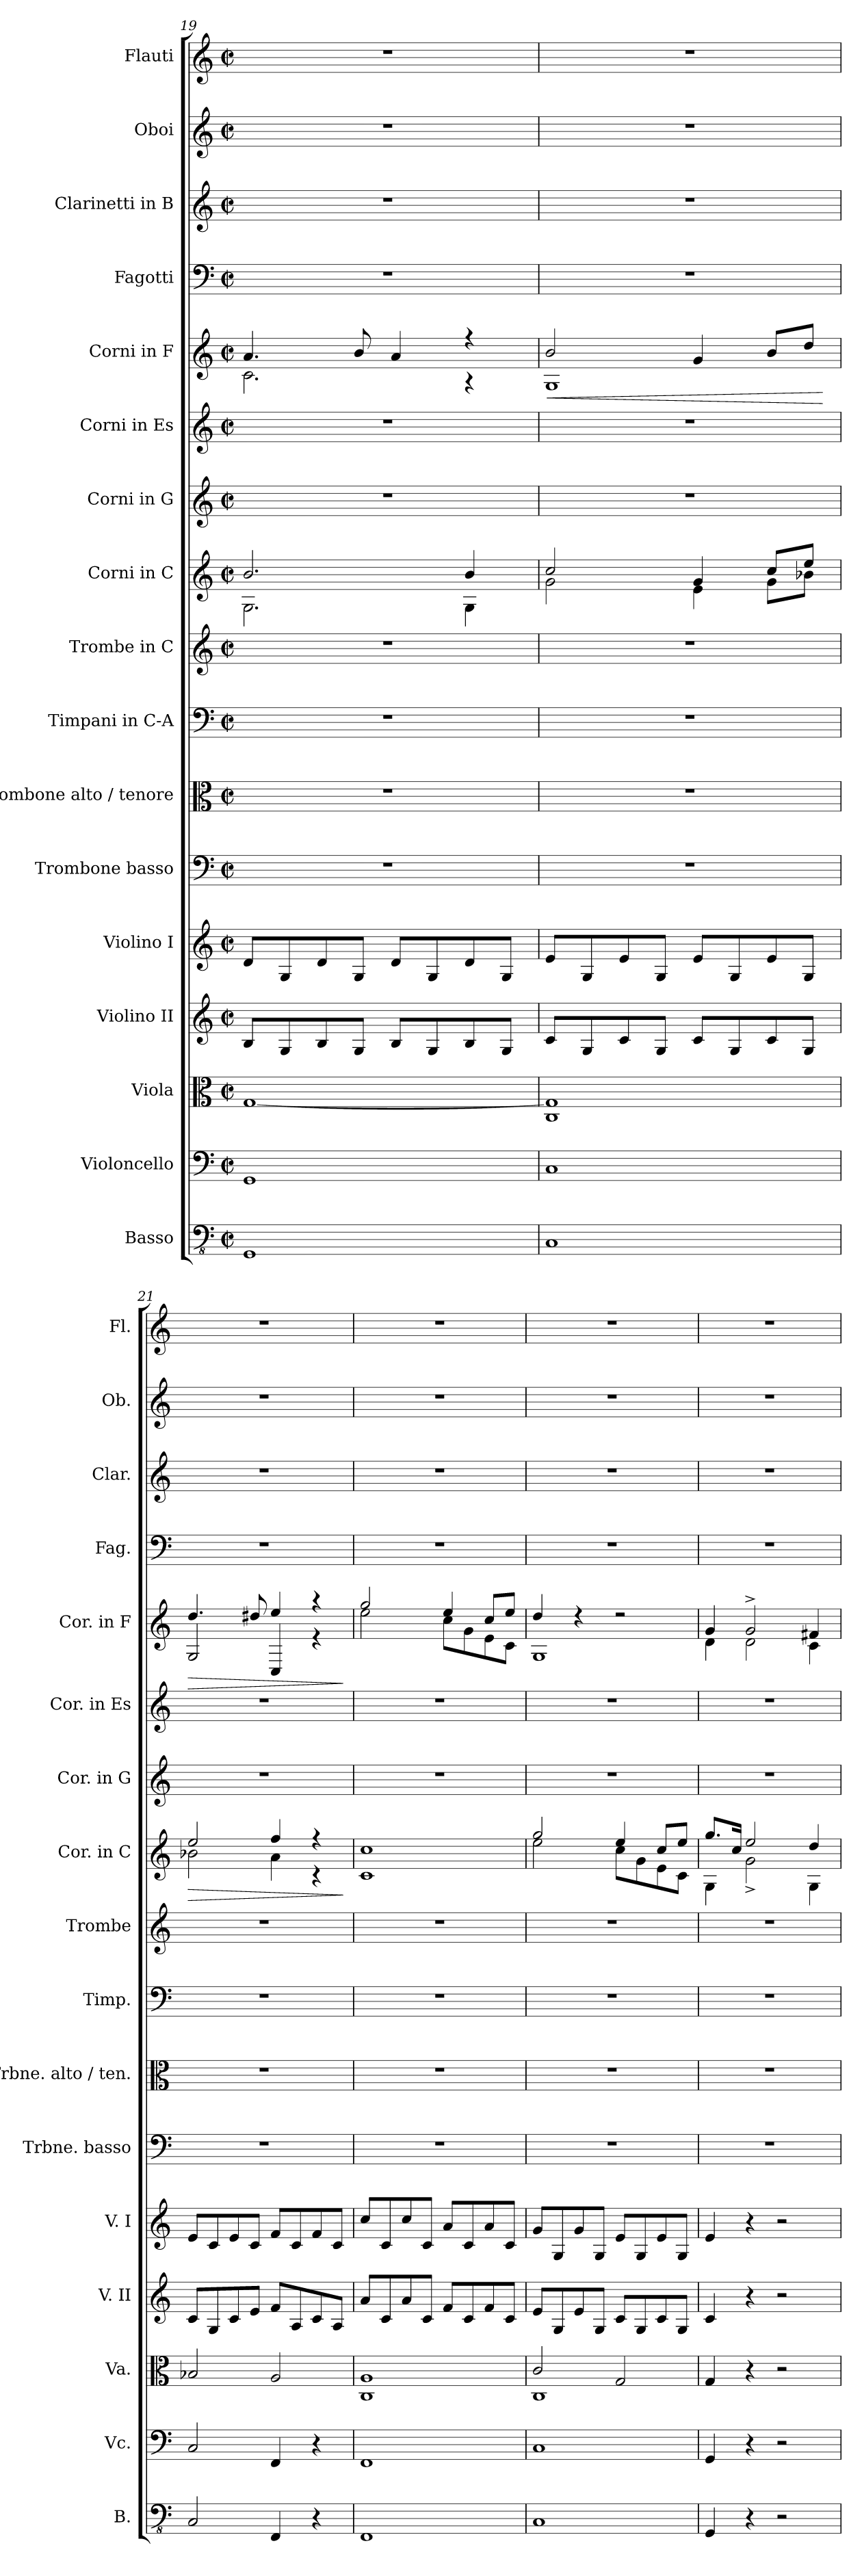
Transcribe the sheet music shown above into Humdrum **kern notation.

**kern	**kern	**kern	**kern	**kern	**kern	**kern	**kern	**kern	**kern	**dynam	**kern	**kern	**kern	**dynam	**kern	**kern	**kern	**kern
*part17	*part16	*part15	*part14	*part13	*part12	*part11	*part10	*part9	*part8	*part8	*part7	*part6	*part5	*part5	*part4	*part3	*part2	*part1
*staff17	*staff16	*staff15	*staff14	*staff13	*staff12	*staff11	*staff10	*staff9	*staff8	*staff8	*staff7	*staff6	*staff5	*staff5	*staff4	*staff3	*staff2	*staff1
*I"Basso	*I"Violoncello	*I"Viola	*I"Violino II	*I"Violino I	*I"Trombone basso	*I"Trombone alto / tenore	*I"Timpani in C-A	*I"Trombe in C	*I"Corni in C	*	*I"Corni in G	*I"Corni in Es	*I"Corni in F	*	*I"Fagotti	*I"Clarinetti in B	*I"Oboi	*I"Flauti
*I'B.	*I'Vc.	*I'Va.	*I'V. II	*I'V. I	*I'Trbne. basso	*I'Trbne. alto / ten.	*I'Timp.	*I'Trombe	*I'Cor. in C	*	*I'Cor. in G	*I'Cor. in Es	*I'Cor. in F	*	*I'Fag.	*I'Clar.	*I'Ob.	*I'Fl.
*clefFv4	*clefF4	*clefC3	*clefG2	*clefG2	*clefF4	*clefC3	*clefF4	*clefG2	*clefG2	*	*clefG2	*clefG2	*clefG2	*	*clefF4	*clefG2	*clefG2	*clefG2
*	*	*	*	*	*	*	*	*	*ITrd7c12	*	*ITrd3c5	*ITrd5c9	*ITrd4c7	*	*	*ITrd1c2	*	*
*k[]	*k[]	*k[]	*k[]	*k[]	*k[]	*k[]	*k[]	*k[]	*k[]	*	*k[f#]	*k[b-e-a-]	*k[b-]	*	*k[]	*k[b-e-]	*k[]	*k[]
*M2/2	*M2/2	*M2/2	*M2/2	*M2/2	*M2/2	*M2/2	*M2/2	*M2/2	*M2/2	*	*M2/2	*M2/2	*M2/2	*	*M2/2	*M2/2	*M2/2	*M2/2
*met(c|)	*met(c|)	*met(c|)	*met(c|)	*met(c|)	*met(c|)	*met(c|)	*met(c|)	*met(c|)	*met(c|)	*	*met(c|)	*met(c|)	*met(c|)	*	*met(c|)	*met(c|)	*met(c|)	*met(c|)
=19	=19	=19	=19	=19	=19	=19	=19	=19	=19	=19	=19	=19	=19	=19	=19	=19	=19	=19
*	*	*	*	*	*	*	*	*	*^	*	*	*	*^	*	*	*	*	*
1GGG	1GG	[1G	8B/L	8d/L	1r	1r	1r	1r	2.B/	2.GG\	.	1r	1r	4.d/	2.F\	.	1r	1r	1r	1r
.	.	.	8G/	8G/	.	.	.	.	.	.	.	.	.	.	.	.	.	.	.	.
.	.	.	8B/	8d/	.	.	.	.	.	.	.	.	.	.	.	.	.	.	.	.
.	.	.	8G/J	8G/J	.	.	.	.	.	.	.	.	.	8e/	.	.	.	.	.	.
.	.	.	8B/L	8d/L	.	.	.	.	.	.	.	.	.	4d/	.	.	.	.	.	.
.	.	.	8G/	8G/	.	.	.	.	.	.	.	.	.	.	.	.	.	.	.	.
.	.	.	8B/	8d/	.	.	.	.	4B/	4GG\	.	.	.	4r	4r	.	.	.	.	.
.	.	.	8G/J	8G/J	.	.	.	.	.	.	.	.	.	.	.	.	.	.	.	.
=20	=20	=20	=20	=20	=20	=20	=20	=20	=20	=20	=20	=20	=20	=20	=20	=20	=20	=20	=20	=20
!	!	!	!	!	!	!	!	!	!	!	!	!	!	!	!	!LO:HP:b	!	!	!	!
1CC	1C	1C 1G]	8c/L	8e/L	1r	1r	1r	1r	2c/	2G\	.	1r	1r	2e/	1C	<	1r	1r	1r	1r
.	.	.	8G/	8G/	.	.	.	.	.	.	.	.	.	.	.	.	.	.	.	.
.	.	.	8c/	8e/	.	.	.	.	.	.	.	.	.	.	.	.	.	.	.	.
.	.	.	8G/J	8G/J	.	.	.	.	.	.	.	.	.	.	.	.	.	.	.	.
.	.	.	8c/L	8e/L	.	.	.	.	4G/	4E\	.	.	.	4c/	.	.	.	.	.	.
.	.	.	8G/	8G/	.	.	.	.	.	.	.	.	.	.	.	.	.	.	.	.
.	.	.	8c/	8e/	.	.	.	.	8c/L	8G\L	.	.	.	8e/L	.	.	.	.	.	.
.	.	.	8G/J	8G/J	.	.	.	.	8e/J	8B-X\J	.	.	.	8g/J	.	.	.	.	.	.
*	*	*	*	*	*	*	*	*	*v	*v	*	*	*	*v	*v	*	*	*	*	*
.	.	.	.	.	.	.	.	.	.	.	.	.	.	[	.	.	.	.
=21	=21	=21	=21	=21	=21	=21	=21	=21	=21	=21	=21	=21	=21	=21	=21	=21	=21	=21
!	!	!	!	!	!	!	!	!	!	!LO:HP:b	!	!	!	!LO:HP:b	!	!	!	!
*	*	*	*	*	*	*	*	*	*^	*	*	*	*^	*	*	*	*	*
2CC/	2C/	2B-X/	8c/L	8e/L	1r	1r	1r	1r	2e/	2B-X\	>	1r	1r	4.g/	2C/	>	1r	1r	1r	1r
.	.	.	8G/	8c/	.	.	.	.	.	.	.	.	.	.	.	.	.	.	.	.
.	.	.	8c/	8e/	.	.	.	.	.	.	.	.	.	.	.	.	.	.	.	.
.	.	.	8e/J	8c/J	.	.	.	.	.	.	.	.	.	8g#X/	.	.	.	.	.	.
4FFF/	4FF/	2A/	8f/L	8f/L	.	.	.	.	4f/	4A\	.	.	.	4a/	4FF/	.	.	.	.	.
.	.	.	8A/	8c/	.	.	.	.	.	.	.	.	.	.	.	.	.	.	.	.
4r	4r	.	8c/	8f/	.	.	.	.	4r	4r	.	.	.	4r	4re	.	.	.	.	.
.	.	.	8A/J	8c/J	.	.	.	.	.	.	.	.	.	.	.	.	.	.	.	.
*	*	*	*	*	*	*	*	*	*v	*v	*	*	*	*v	*v	*	*	*	*	*
.	.	.	.	.	.	.	.	.	.	]	.	.	.	]	.	.	.	.
=22	=22	=22	=22	=22	=22	=22	=22	=22	=22	=22	=22	=22	=22	=22	=22	=22	=22	=22
*	*	*	*	*	*	*	*	*	*^	*	*	*	*^	*	*	*	*	*
1FFF	1FF	1C 1A	8a/L	8cc/L	1r	1r	1r	1r	1c	1C	.	1r	1r	2cc/	2a\	.	1r	1r	1r	1r
.	.	.	8c/	8c/	.	.	.	.	.	.	.	.	.	.	.	.	.	.	.	.
.	.	.	8a/	8cc/	.	.	.	.	.	.	.	.	.	.	.	.	.	.	.	.
.	.	.	8c/J	8c/J	.	.	.	.	.	.	.	.	.	.	.	.	.	.	.	.
.	.	.	8f/L	8a/L	.	.	.	.	.	.	.	.	.	4a/	8f\L	.	.	.	.	.
.	.	.	8c/	8c/	.	.	.	.	.	.	.	.	.	.	8c\	.	.	.	.	.
.	.	.	8f/	8a/	.	.	.	.	.	.	.	.	.	8f/L	8A\	.	.	.	.	.
.	.	.	8c/J	8c/J	.	.	.	.	.	.	.	.	.	8a/J	8F\J	.	.	.	.	.
!!LO:PB:g=z
=23	=23	=23	=23	=23	=23	=23	=23	=23	=23	=23	=23	=23	=23	=23	=23	=23	=23	=23	=23	=23
*	*	*^	*	*	*	*	*	*	*	*	*	*	*	*	*	*	*	*	*	*
1CC	1C	2c/	1C	8e/L	8g/L	1r	1r	1r	1r	2g/	2e\	.	1r	1r	4g/	1C	.	1r	1r	1r	1r
.	.	.	.	8G/	8G/	.	.	.	.	.	.	.	.	.	.	.	.	.	.	.	.
.	.	.	.	8e/	8g/	.	.	.	.	.	.	.	.	.	4r	.	.	.	.	.	.
.	.	.	.	8G/J	8G/J	.	.	.	.	.	.	.	.	.	.	.	.	.	.	.	.
.	.	2G/	.	8c/L	8e/L	.	.	.	.	4e/	8c\L	.	.	.	2r	.	.	.	.	.	.
.	.	.	.	8G/	8G/	.	.	.	.	.	8G\	.	.	.	.	.	.	.	.	.	.
.	.	.	.	8c/	8e/	.	.	.	.	8c/L	8E\	.	.	.	.	.	.	.	.	.	.
.	.	.	.	8G/J	8G/J	.	.	.	.	8e/J	8C\J	.	.	.	.	.	.	.	.	.	.
*	*	*v	*v	*	*	*	*	*	*	*	*	*	*	*	*	*	*	*	*	*	*
=24	=24	=24	=24	=24	=24	=24	=24	=24	=24	=24	=24	=24	=24	=24	=24	=24	=24	=24	=24	=24
4GGG/	4GG/	4G/	4c/	4e/	1r	1r	1r	1r	8.g/L	4GG\	.	1r	1r	4c/	4G\	.	1r	1r	1r	1r
.	.	.	.	.	.	.	.	.	16c/Jk	.	.	.	.	.	.	.	.	.	.	.
4r	4r	4r	4r	4r	.	.	.	.	2e/	2G^\	.	.	.	2c^/	2G\	.	.	.	.	.
2r	2r	2r	2r	2r	.	.	.	.	.	.	.	.	.	.	.	.	.	.	.	.
.	.	.	.	.	.	.	.	.	4d/	4GG\	.	.	.	4Bn/	4F\	.	.	.	.	.
*	*	*	*	*	*	*	*	*	*v	*v	*	*	*	*v	*v	*	*	*	*	*
=	=	=	=	=	=	=	=	=	=	=	=	=	=	=	=	=	=	=
*-	*-	*-	*-	*-	*-	*-	*-	*-	*-	*-	*-	*-	*-	*-	*-	*-	*-	*-
